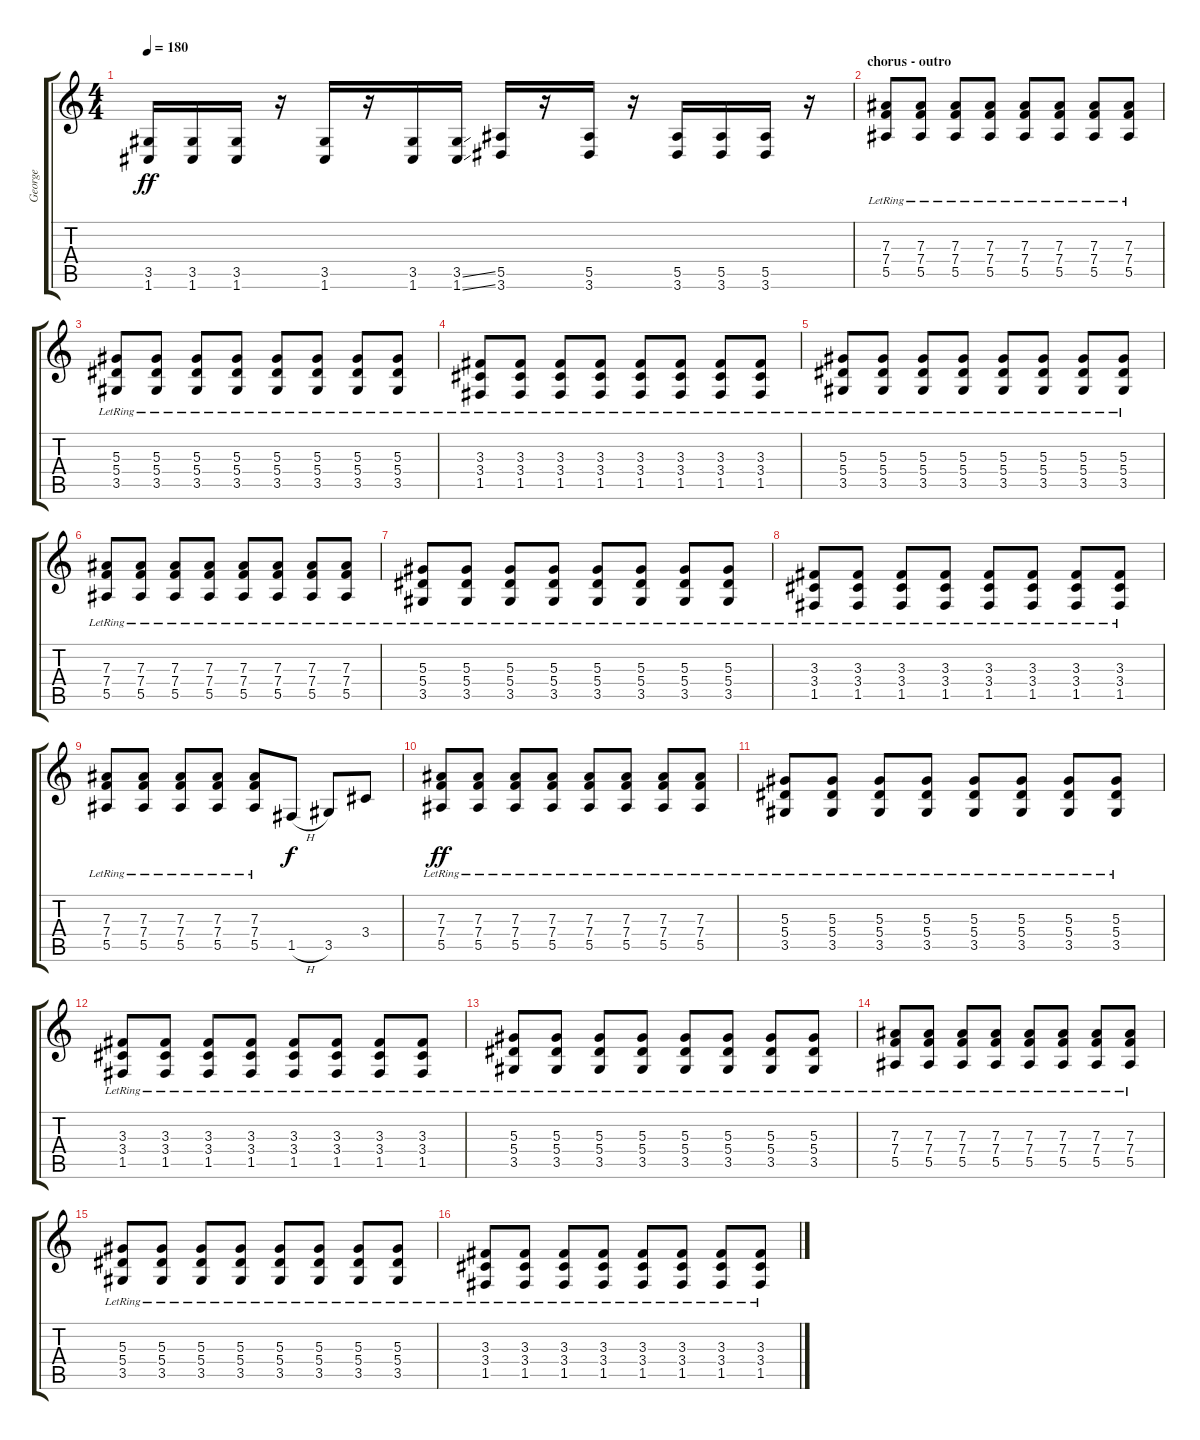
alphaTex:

\track ("George" "George") {instrument distortionguitar}
\staff {score tabs}
\tuning (C4 G3 Eb3 Bb2 F2 C2) {hide}
\ts (4 4)
\tempo 180
\clef g2
\ks c
(3.5 1.6).16{dy ff} (3.5 1.6).16 (3.5 1.6).16 r.16 (3.5 1.6).16 r.16 (3.5 1.6).16 (3.5{ss} 1.6{ss}).16 (5.5 3.6).16 r.16 (5.5 3.6).16 r.16 (5.5 3.6).16 (5.5 3.6).16 (5.5 3.6).16 r.16 |
\section ("" "chorus - outro")
(7.3{lr} 7.4{lr} 5.5{lr}).8 (7.3{lr} 7.4{lr} 5.5{lr}).8 (7.3{lr} 7.4{lr} 5.5{lr}).8 (7.3{lr} 7.4{lr} 5.5{lr}).8 (7.3{lr} 7.4{lr} 5.5{lr}).8 (7.3{lr} 7.4{lr} 5.5{lr}).8 (7.3{lr} 7.4{lr} 5.5{lr}).8 (7.3{lr} 7.4{lr} 5.5{lr}).8 |
(5.3{lr} 5.4{lr} 3.5{lr}).8 (5.3{lr} 5.4{lr} 3.5{lr}).8 (5.3{lr} 5.4{lr} 3.5{lr}).8 (5.3{lr} 5.4{lr} 3.5{lr}).8 (5.3{lr} 5.4{lr} 3.5{lr}).8 (5.3{lr} 5.4{lr} 3.5{lr}).8 (5.3{lr} 5.4{lr} 3.5{lr}).8 (5.3{lr} 5.4{lr} 3.5{lr}).8 |
(3.3{lr} 3.4{lr} 1.5{lr}).8 (3.3{lr} 3.4{lr} 1.5{lr}).8 (3.3{lr} 3.4{lr} 1.5{lr}).8 (3.3{lr} 3.4{lr} 1.5{lr}).8 (3.3{lr} 3.4{lr} 1.5{lr}).8 (3.3{lr} 3.4{lr} 1.5{lr}).8 (3.3{lr} 3.4{lr} 1.5{lr}).8 (3.3{lr} 3.4{lr} 1.5{lr}).8 |
(5.3{lr} 5.4{lr} 3.5{lr}).8 (5.3{lr} 5.4{lr} 3.5{lr}).8 (5.3{lr} 5.4{lr} 3.5{lr}).8 (5.3{lr} 5.4{lr} 3.5{lr}).8 (5.3{lr} 5.4{lr} 3.5{lr}).8 (5.3{lr} 5.4{lr} 3.5{lr}).8 (5.3{lr} 5.4{lr} 3.5{lr}).8 (5.3{lr} 5.4{lr} 3.5{lr}).8 |
(7.3{lr} 7.4{lr} 5.5{lr}).8 (7.3{lr} 7.4{lr} 5.5{lr}).8 (7.3{lr} 7.4{lr} 5.5{lr}).8 (7.3{lr} 7.4{lr} 5.5{lr}).8 (7.3{lr} 7.4{lr} 5.5{lr}).8 (7.3{lr} 7.4{lr} 5.5{lr}).8 (7.3{lr} 7.4{lr} 5.5{lr}).8 (7.3{lr} 7.4{lr} 5.5{lr}).8 |
(5.3{lr} 5.4{lr} 3.5{lr}).8 (5.3{lr} 5.4{lr} 3.5{lr}).8 (5.3{lr} 5.4{lr} 3.5{lr}).8 (5.3{lr} 5.4{lr} 3.5{lr}).8 (5.3{lr} 5.4{lr} 3.5{lr}).8 (5.3{lr} 5.4{lr} 3.5{lr}).8 (5.3{lr} 5.4{lr} 3.5{lr}).8 (5.3{lr} 5.4{lr} 3.5{lr}).8 |
(3.3{lr} 3.4{lr} 1.5{lr}).8 (3.3{lr} 3.4{lr} 1.5{lr}).8 (3.3{lr} 3.4{lr} 1.5{lr}).8 (3.3{lr} 3.4{lr} 1.5{lr}).8 (3.3{lr} 3.4{lr} 1.5{lr}).8 (3.3{lr} 3.4{lr} 1.5{lr}).8 (3.3{lr} 3.4{lr} 1.5{lr}).8 (3.3{lr} 3.4{lr} 1.5{lr}).8 |
(7.3{lr} 7.4{lr} 5.5{lr}).8 (7.3{lr} 7.4{lr} 5.5{lr}).8 (7.3{lr} 7.4{lr} 5.5{lr}).8 (7.3{lr} 7.4{lr} 5.5{lr}).8 (7.3 7.4 5.5{lr}).8 1.5{h}.8{dy f} 3.5.8 3.4.8 |
(7.3{lr} 7.4{lr} 5.5{lr}).8{dy ff} (7.3{lr} 7.4{lr} 5.5{lr}).8 (7.3{lr} 7.4{lr} 5.5{lr}).8 (7.3{lr} 7.4{lr} 5.5{lr}).8 (7.3{lr} 7.4{lr} 5.5{lr}).8 (7.3{lr} 7.4{lr} 5.5{lr}).8 (7.3{lr} 7.4{lr} 5.5{lr}).8 (7.3{lr} 7.4{lr} 5.5{lr}).8 |
(5.3{lr} 5.4{lr} 3.5{lr}).8 (5.3{lr} 5.4{lr} 3.5{lr}).8 (5.3{lr} 5.4{lr} 3.5{lr}).8 (5.3{lr} 5.4{lr} 3.5{lr}).8 (5.3{lr} 5.4{lr} 3.5{lr}).8 (5.3{lr} 5.4{lr} 3.5{lr}).8 (5.3{lr} 5.4{lr} 3.5{lr}).8 (5.3{lr} 5.4{lr} 3.5{lr}).8 |
(3.3{lr} 3.4{lr} 1.5{lr}).8 (3.3{lr} 3.4{lr} 1.5{lr}).8 (3.3{lr} 3.4{lr} 1.5{lr}).8 (3.3{lr} 3.4{lr} 1.5{lr}).8 (3.3{lr} 3.4{lr} 1.5{lr}).8 (3.3{lr} 3.4{lr} 1.5{lr}).8 (3.3{lr} 3.4{lr} 1.5{lr}).8 (3.3{lr} 3.4{lr} 1.5{lr}).8 |
(5.3{lr} 5.4{lr} 3.5{lr}).8 (5.3{lr} 5.4{lr} 3.5{lr}).8 (5.3{lr} 5.4{lr} 3.5{lr}).8 (5.3{lr} 5.4{lr} 3.5{lr}).8 (5.3{lr} 5.4{lr} 3.5{lr}).8 (5.3{lr} 5.4{lr} 3.5{lr}).8 (5.3{lr} 5.4{lr} 3.5{lr}).8 (5.3{lr} 5.4{lr} 3.5{lr}).8 |
(7.3{lr} 7.4{lr} 5.5{lr}).8 (7.3{lr} 7.4{lr} 5.5{lr}).8 (7.3{lr} 7.4{lr} 5.5{lr}).8 (7.3{lr} 7.4{lr} 5.5{lr}).8 (7.3{lr} 7.4{lr} 5.5{lr}).8 (7.3{lr} 7.4{lr} 5.5{lr}).8 (7.3{lr} 7.4{lr} 5.5{lr}).8 (7.3{lr} 7.4{lr} 5.5{lr}).8 |
(5.3{lr} 5.4{lr} 3.5{lr}).8 (5.3{lr} 5.4{lr} 3.5{lr}).8 (5.3{lr} 5.4{lr} 3.5{lr}).8 (5.3{lr} 5.4{lr} 3.5{lr}).8 (5.3{lr} 5.4{lr} 3.5{lr}).8 (5.3{lr} 5.4{lr} 3.5{lr}).8 (5.3{lr} 5.4{lr} 3.5{lr}).8 (5.3{lr} 5.4{lr} 3.5{lr}).8 |
(3.3{lr} 3.4{lr} 1.5{lr}).8 (3.3{lr} 3.4{lr} 1.5{lr}).8 (3.3{lr} 3.4{lr} 1.5{lr}).8 (3.3{lr} 3.4{lr} 1.5{lr}).8 (3.3{lr} 3.4{lr} 1.5{lr}).8 (3.3{lr} 3.4{lr} 1.5{lr}).8 (3.3{lr} 3.4{lr} 1.5{lr}).8 (3.3{lr} 3.4{lr} 1.5{lr}).8
